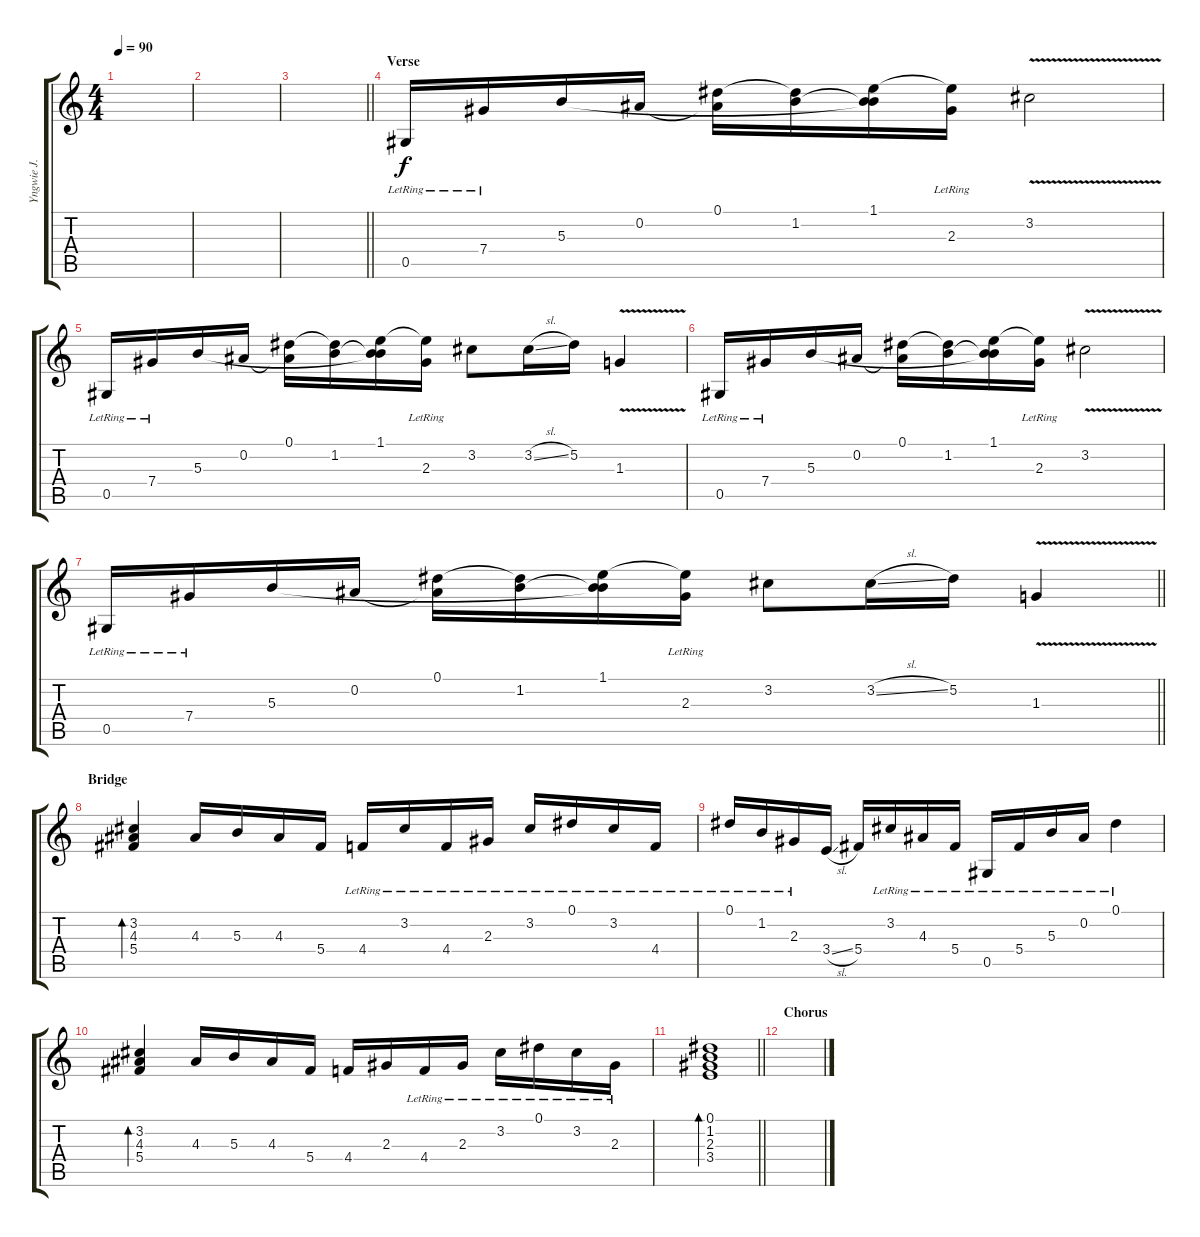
\track ("Yngwie J. Malmsteen" "Yngwie J. ") {instrument acousticguitarnylon}
\staff {score tabs}
\tuning (Eb4 Bb3 Gb3 Db3 Ab2 Eb2) {hide}
\ts (4 4)
\tempo 90
\clef g2
\ks c
|
|
\barLineRight lightlight
|
\section ("" "Verse")
0.5{lr}.16 7.4{lr}.16 5.3.16 0.2.16 (0.1 0.2{t}).16 (0.1{t} 1.2).16 (1.1 1.2{t} 5.3{t}).16 (1.1{t} 2.3{lr}).16 3.2{v}.2 |
0.5{lr}.16 7.4{lr}.16 5.3.16 0.2.16 (0.1 0.2{t}).16 (0.1{t} 1.2).16 (1.1 1.2{t} 5.3{t}).16 (1.1{t} 2.3{lr}).16 3.2.8 3.2{sl}.16 5.2.16 1.3{v}.4 |
0.5{lr}.16 7.4{lr}.16 5.3.16 0.2.16 (0.1 0.2{t}).16 (0.1{t} 1.2).16 (1.1 1.2{t} 5.3{t}).16 (1.1{t} 2.3{lr}).16 3.2{v}.2 |
\barLineRight lightlight
0.5{lr}.16 7.4{lr}.16 5.3.16 0.2.16 (0.1 0.2{t}).16 (0.1{t} 1.2).16 (1.1 1.2{t} 5.3{t}).16 (1.1{t} 2.3{lr}).16 3.2.8 3.2{sl}.16 5.2.16 1.3{v}.4 |
\section ("" "Bridge")
(3.2 4.3 5.4).4{bd 120} 4.3.16 5.3.16 4.3.16 5.4.16 4.4{lr}.16 3.2{lr}.16 4.4{lr}.16 2.3{lr}.16 3.2{lr}.16 0.1{lr}.16 3.2{lr}.16 4.4{lr}.16 |
0.1{lr}.16 1.2{lr}.16 2.3{lr}.16 3.4{sl}.16 5.4.16 3.2{lr}.16 4.3{lr}.16 5.4{lr}.16 0.5{lr}.16 5.4{lr}.16 5.3{lr}.16 0.2{lr}.16 0.1{lr}.4 |
(3.2 4.3 5.4).4{bd 120} 4.3.16 5.3.16 4.3.16 5.4.16 4.4.16 2.3.16 4.4{lr}.16 2.3{lr}.16 3.2{lr}.16 0.1{lr}.16 3.2{lr}.16 2.3{lr}.16 |
\barLineRight lightlight
(0.1 1.2 2.3 3.4).1{bd 120} |
\section ("" "Chorus")
